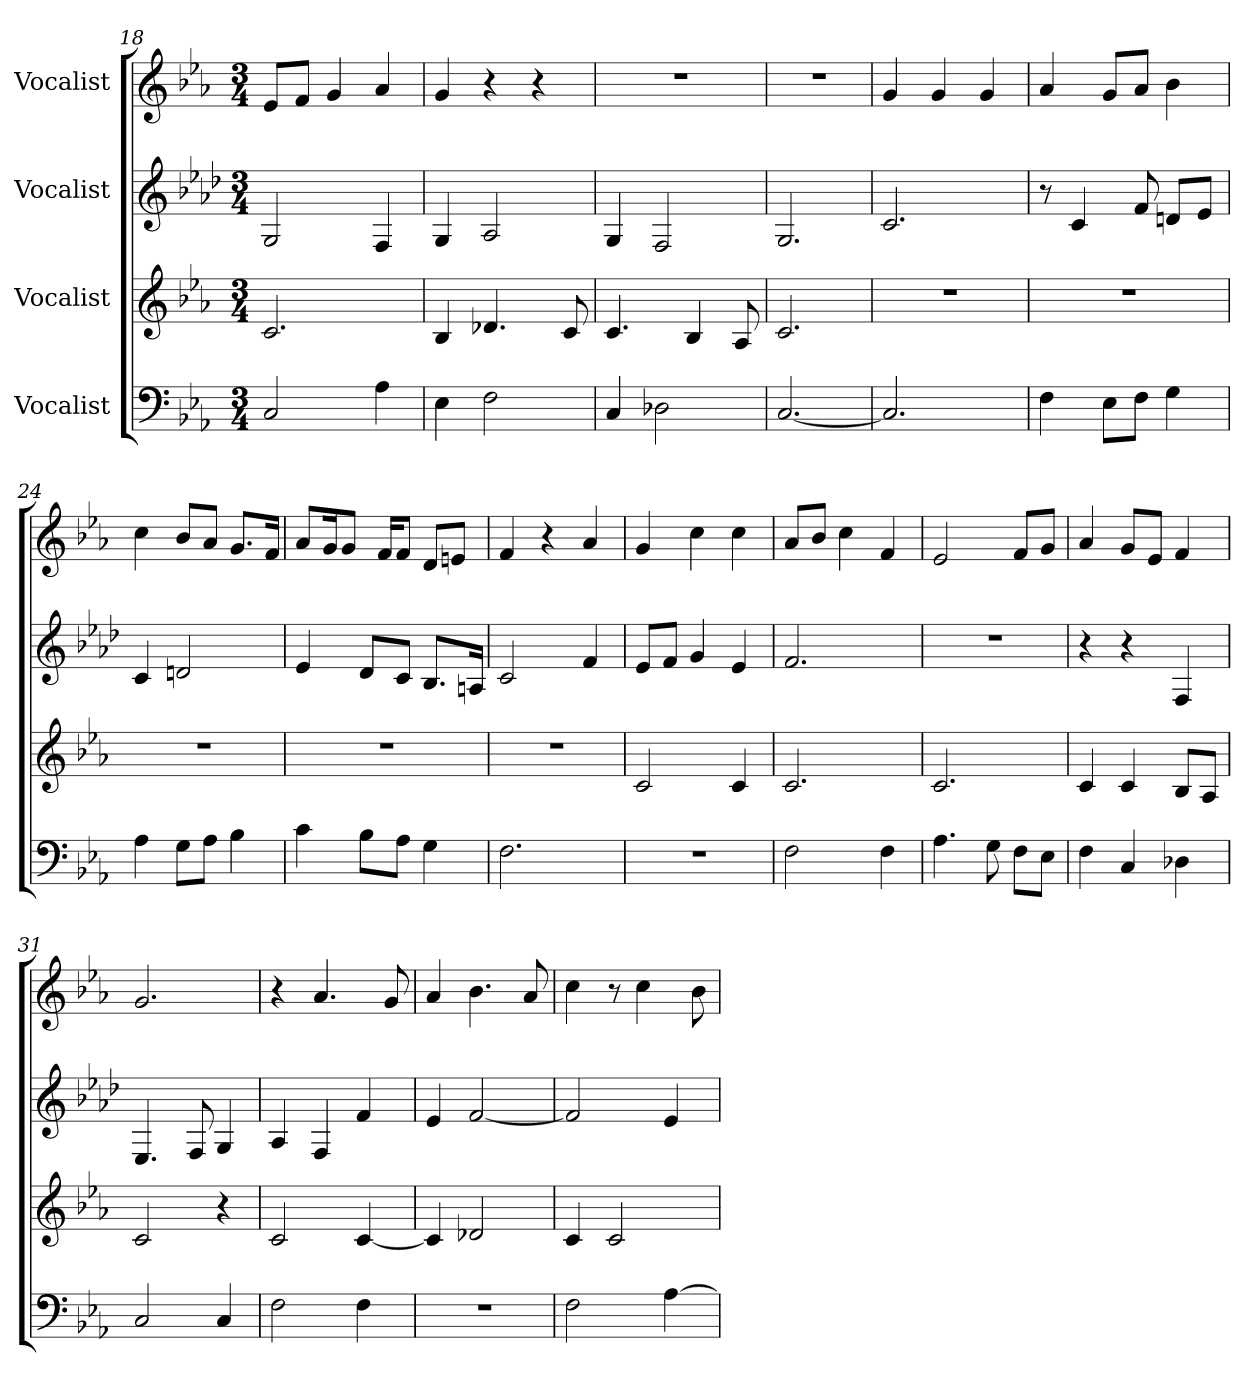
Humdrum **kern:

**kern	**kern	**kern	**kern
*part4	*part3	*part2	*part1
*staff4	*staff3	*staff2	*staff1
*I"Vocalist	*I"Vocalist	*I"Vocalist	*I"Vocalist
*k[b-e-a-]	*k[b-e-a-]	*k[b-e-a-d-]	*k[b-e-a-]
*M3/4	*M3/4	*M3/4	*M3/4
=18	=18	=18	=18
2C	2.c	2G	8e-L
.	.	.	8fJ
.	.	.	4g
4A-	.	4F	4a-
=19	=19	=19	=19
4E-	4B-	4G	4g
2F	4.d-X	2A-	4r
.	.	.	4r
.	8c	.	.
=20	=20	=20	=20
4C	4.c	4G	2.r
2D-X	.	2F	.
.	4B-	.	.
.	8A-	.	.
=21	=21	=21	=21
[2.C	2.c	2.G	2.r
=22	=22	=22	=22
2.C]	2.r	2.c	4g
.	.	.	4g
.	.	.	4g
=23	=23	=23	=23
4F	2.r	8r	4a-
.	.	4c	.
8E-L	.	.	8gL
8FJ	.	8f	8a-J
4G	.	8dnL	4b-
.	.	8e-J	.
=24	=24	=24	=24
4A-	2.r	4c	4cc
8GL	.	2dn	8b-L
8A-J	.	.	8a-J
4B-	.	.	8.gL
.	.	.	16fJk
=25	=25	=25	=25
4c	2.r	4e-	8a-L
.	.	.	16gK
.	.	.	8gJ
8B-L	.	8d-L	.
.	.	.	16fKL
8A-J	.	8cJ	8fJ
4G	.	8.B-L	8dL
.	.	.	8enJ
.	.	16AnJk	.
=26	=26	=26	=26
2.F	2.r	2c	4f
.	.	.	4r
.	.	4f	4a-
=27	=27	=27	=27
2.r	2c	8e-L	4g
.	.	8fJ	.
.	.	4g	4cc
.	4c	4e-	4cc
=28	=28	=28	=28
2F	2.c	2.f	8a-L
.	.	.	8b-J
.	.	.	4cc
4F	.	.	4f
=29	=29	=29	=29
4.A-	2.c	2.r	2e-
8G	.	.	.
8FL	.	.	8fL
8E-J	.	.	8gJ
=30	=30	=30	=30
4F	4c	4r	4a-
4C	4c	4r	8gL
.	.	.	8e-J
4D-X	8B-L	4F	4f
.	8A-J	.	.
=31	=31	=31	=31
2C	2c	4.E-	2.g
.	.	8F	.
4C	4r	4G	.
=32	=32	=32	=32
2F	2c	4A-	4r
.	.	4F	4.a-
4F	[4c	4f	.
.	.	.	8g
=33	=33	=33	=33
2.r	4c]	4e-	4a-
.	2d-X	[2f	4.b-
.	.	.	8a-
=34	=34	=34	=34
2F	4c	2f]	4cc
.	2c	.	8r
.	.	.	4cc
[4A-	.	4e-	.
.	.	.	8b-
=	=	=	=
*-	*-	*-	*-
